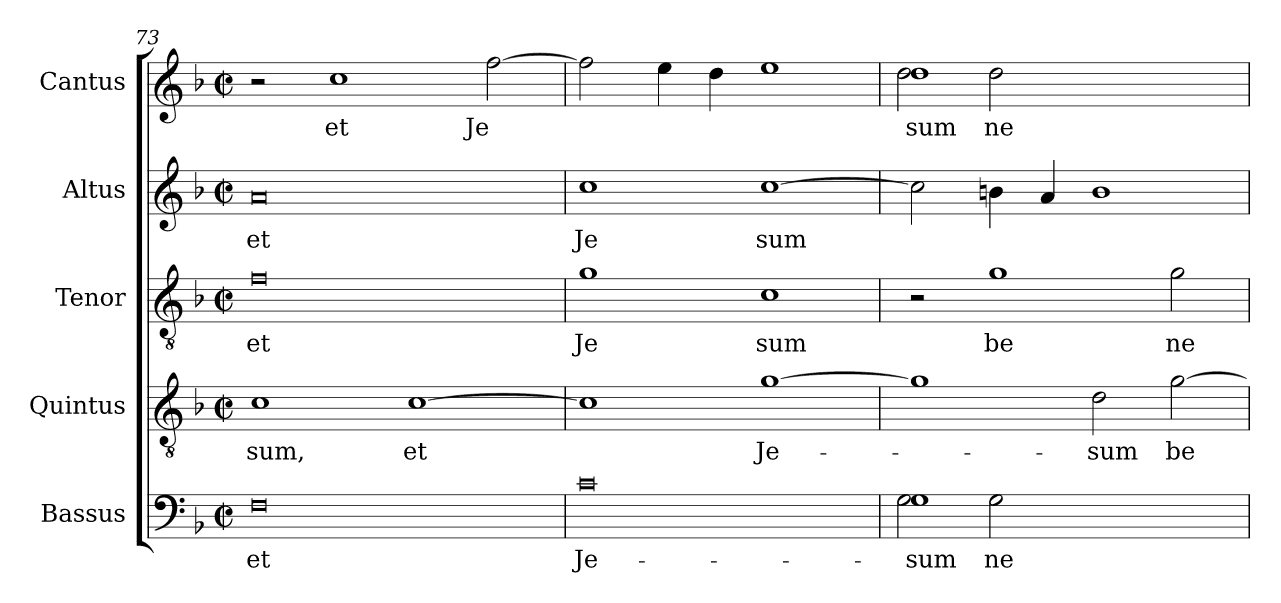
**kern	**text	**kern	**text	**kern	**text	**kern	**text	**kern	**text
*part5	*part5	*part4	*part4	*part3	*part3	*part2	*part2	*part1	*part1
*staff5	*staff5	*staff4	*staff4	*staff3	*staff3	*staff2	*staff2	*staff1	*staff1
*I"Bassus	*	*I"Quintus	*	*I"Tenor	*	*I"Altus	*	*I"Cantus	*
*clefF4	*	*clefGv2	*	*clefGv2	*	*clefG2	*	*clefG2	*
*k[b-]	*	*k[b-]	*	*k[b-]	*	*k[b-]	*	*k[b-]	*
*F:	*	*F:	*	*F:	*	*F:	*	*F:	*
*M2/2	*	*M2/2	*	*M2/2	*	*M2/2	*	*M2/2	*
*met(c|)	*	*met(c|)	*	*met(c|)	*	*met(c|)	*	*met(c|)	*
=73	=73	=73	=73	=73	=73	=73	=73	=73	=73
!	!LO:LY:b:cj	!	!LO:LY:b:cj	!	!LO:LY:b:cj	!	!LO:LY:b:cj	!	!
0F	et	1c	-sum,	0f	et	0a	et	2r	.
!	!	!	!	!	!	!	!	!	!LO:LY:b:cj
.	.	.	.	.	.	.	.	1cc	et
!	!	!	!LO:LY:b:cj	!	!	!	!	!	!
.	.	[>1c	et	.	.	.	.	.	.
!	!	!	!	!	!	!	!	!	!LO:LY:b:cj
.	.	.	.	.	.	.	.	[>2ff\	Je
=74	=74	=74	=74	=74	=74	=74	=74	=74	=74
!	!LO:LY:b:cj	!	!	!	!LO:LY:b:cj	!	!LO:LY:b:cj	!	!
0c	Je-	1c]	.	1g	Je	1cc	Je	2ff\]	.
.	.	.	.	.	.	.	.	4ee\	.
.	.	.	.	.	.	.	.	4dd\	.
!	!	!	!LO:LY:b:cj	!	!LO:LY:b:cj	!	!LO:LY:b	!	!
.	.	[>1g	Je-	1c	sum	[>1cc	sum	1ee	.
=75	=75	=75	=75	=75	=75	=75	=75	=75	=75
!	!LO:LY:b:cj	!	!	!	!	!	!	!	!
*^	*	*	*	*	*	*	*	*	*
!	!	!LO:LY:b:cj	!	!	!	!	!	!	!	!LO:LY:b:cj
*	*	*	*	*	*	*	*	*	*^	*
!	!	!	!	!	!	!	!	!	!	!	!LO:LY:b:cj
1G	2G\	-sum	1g]	.	2r	.	2cc\]	.	1dd	2dd\	sum
!	!	!LO:LY:b:cj	!	!	!	!LO:LY:b:cj	!	!	!	!	!LO:LY:b:cj
.	2G\	-ne-	.	.	1g	be	4bn\	.	.	2dd\	ne
.	.	.	.	.	.	.	4a/	.	.	.	.
!	!	!	!	!LO:LY:b:cj	!	!	!	!	!	!	!
1ryy	1ryy	.	2d\	-sum	.	.	1b	.	1ryy	1ryy	.
!	!	!	!	!LO:LY:b:cj	!	!LO:LY:b:cj	!	!	!	!	!
.	.	.	[>2g\	be-	2g\	ne	.	.	.	.	.
*v	*v	*	*	*	*	*	*	*	*v	*v	*
=	=	=	=	=	=	=	=	=	=
*-	*-	*-	*-	*-	*-	*-	*-	*-	*-
